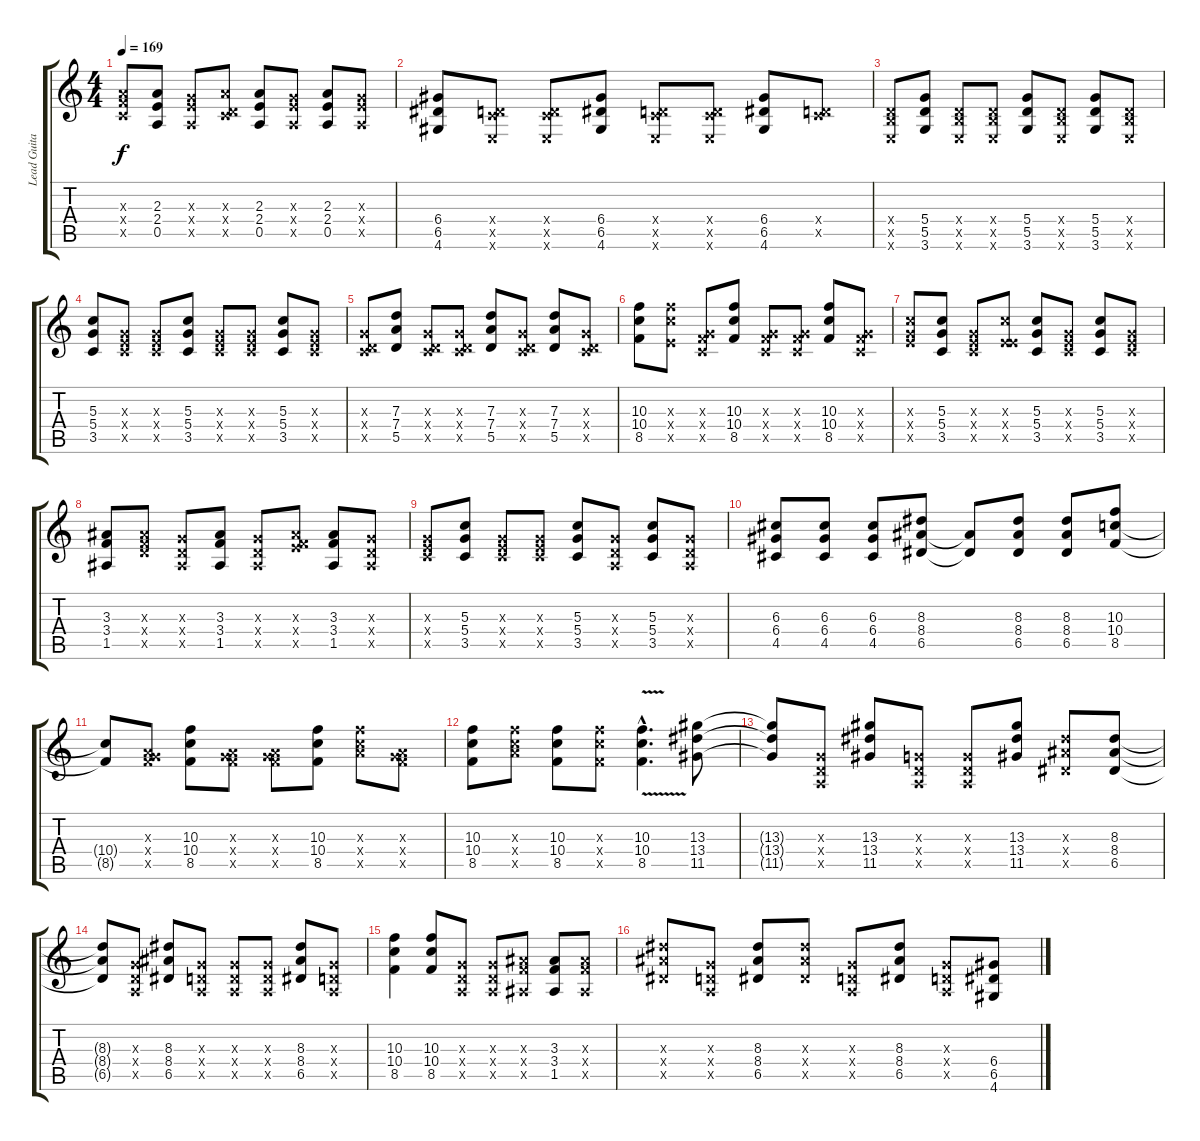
\track ("Lead Guitar" "Lead Guita") {instrument overdrivenguitar}
\staff {score tabs}
\tuning (E4 B3 G3 D3 A2 E2) {hide}
\ts (4 4)
\tempo 169
\clef g2
\ks c
(2.3{x} 3.4{x} 3.5{x}).8{dy f} (2.3 2.4 0.5).8 (0.3{x} 2.4{x} 0.5{x}).8 (2.3{x} 0.4{x} 3.5{x}).8 (2.3 2.4 0.5).8 (0.3{x} 2.4{x} 0.5{x}).8 (2.3 2.4 0.5).8 (0.3{x} 2.4{x} 0.5{x}).8 |
(6.4 6.5 4.6).8 (0.4{x} 3.5{x} 0.6{x}).8 (0.4{x} 3.5{x} 0.6{x}).8 (6.4 6.5 4.6).8 (0.4{x} 3.5{x} 0.6{x}).8 (0.4{x} 3.5{x} 0.6{x}).8 (6.4 6.5 4.6).8 (0.4{x} 3.5{x}).8 |
(0.4{x} 2.5{x} 0.6{x}).8 (5.4 5.5 3.6).8 (0.4{x} 2.5{x} 0.6{x}).8 (0.4{x} 2.5{x} 0.6{x}).8 (5.4 5.5 3.6).8 (0.4{x} 2.5{x} 0.6{x}).8 (5.4 5.5 3.6).8 (0.4{x} 2.5{x} 0.6{x}).8 |
(5.3 5.4 3.5).8 (0.3{x} 2.4{x} 3.5{x}).8 (0.3{x} 2.4{x} 3.5{x}).8 (5.3 5.4 3.5).8 (0.3{x} 2.4{x} 3.5{x}).8 (0.3{x} 2.4{x} 3.5{x}).8 (5.3 5.4 3.5).8 (0.3{x} 2.4{x} 3.5{x}).8 |
(0.3{x} 0.4{x} 3.5{x}).8 (7.3 7.4 5.5).8 (0.3{x} 0.4{x} 3.5{x}).8 (0.3{x} 0.4{x} 3.5{x}).8 (7.3 7.4 5.5).8 (0.3{x} 0.4{x} 3.5{x}).8 (7.3 7.4 5.5).8 (0.3{x} 0.4{x} 3.5{x}).8 |
(10.3 10.4 8.5).8 (10.3{x} 10.4{x} 7.5{x}).8 (0.3{x} 3.4{x} 3.5{x}).8 (10.3 10.4 8.5).8 (0.3{x} 3.4{x} 3.5{x}).8 (0.3{x} 3.4{x} 3.5{x}).8 (10.3 10.4 8.5).8 (0.3{x} 3.4{x} 3.5{x}).8 |
(5.3{x} 5.4{x} 7.5{x}).8 (5.3 5.4 3.5).8 (0.3{x} 2.4{x} 3.5{x}).8 (5.3{x} 2.4{x} 7.5{x}).8 (5.3 5.4 3.5).8 (0.3{x} 2.4{x} 3.5{x}).8 (5.3 5.4 3.5).8 (0.3{x} 2.4{x} 3.5{x}).8 |
(3.3 3.4 1.5).8 (3.3{x} 3.4{x} 5.5{x}).8 (0.3{x} 0.4{x} 1.5{x}).8 (3.3 3.4 1.5).8 (0.3{x} 0.4{x} 1.5{x}).8 (3.3{x} 3.4{x} 7.5{x}).8 (3.3 3.4 1.5).8 (0.3{x} 0.4{x} 1.5{x}).8 |
(0.3{x} 2.4{x} 3.5{x}).8 (5.3 5.4 3.5).8 (0.3{x} 2.4{x} 3.5{x}).8 (0.3{x} 2.4{x} 3.5{x}).8 (5.3 5.4 3.5).8 (0.3{x} 0.4{x} 0.5{x}).8 (5.3 5.4 3.5).8 (0.3{x} 0.4{x} 0.5{x}).8 |
(6.3 6.4 4.5).8 (6.3 6.4 4.5).8 (6.3 6.4 4.5).8 (8.3 8.4 6.5).8 (8.4{t} 6.5{t}).8 (8.3 8.4 6.5).8 (8.3 8.4 6.5).8 (10.3 10.4 8.5).8 |
(10.4{t} 8.5{t}).8 (0.3{x} 7.4{x} 8.5{x}).8 (10.3 10.4 8.5).8 (0.3{x} 7.4{x} 8.5{x}).8 (0.3{x} 7.4{x} 8.5{x}).8 (10.3 10.4 8.5).8 (10.3{x} 10.4{x} 12.5{x}).8 (0.3{x} 7.4{x} 8.5{x}).8 |
(10.3 10.4 8.5).8 (10.3{x} 10.4{x} 12.5{x}).8 (10.3 10.4 8.5).8 (10.3{x} 10.4{x} 8.5{x}).8 (10.3{v hac} 10.4{hac} 8.5{hac}).4{d} (13.3 13.4 11.5).8 |
(13.3{t} 13.4{t} 11.5{t}).8 (0.3{x} 0.4{x} 0.5{x}).8 (13.3 13.4 11.5).8 (0.3{x} 0.4{x} 0.5{x}).8 (0.3{x} 0.4{x} 0.5{x}).8 (13.3 13.4 11.5).8 (8.3{x} 8.4{x} 6.5{x}).8 (8.3 8.4 6.5).8 |
(8.3{t} 8.4{t} 6.5{t}).8 (0.3{x} 0.4{x} 0.5{x}).8 (8.3 8.4 6.5).8 (0.3{x} 0.4{x} 0.5{x}).8 (0.3{x} 0.4{x} 0.5{x}).8 (0.3{x} 0.4{x} 0.5{x}).8 (8.3 8.4 6.5).8 (0.3{x} 0.4{x} 0.5{x}).8 |
(10.3 10.4 8.5).4 (10.3 10.4 8.5).8 (0.3{x} 0.4{x} 0.5{x}).8 (0.3{x} 0.4{x} 0.5{x}).8 (3.3{x} 3.4{x} 1.5{x}).8 (3.3 3.4 1.5).8 (3.3{x} 3.4{x} 1.5{x}).8 |
(8.3{x} 8.4{x} 6.5{x}).8 (0.3{x} 0.4{x} 0.5{x}).8 (8.3 8.4 6.5).8 (8.3{x} 8.4{x} 6.5{x}).8 (0.3{x} 0.4{x} 0.5{x}).8 (8.3 8.4 6.5).8 (0.3{x} 0.4{x} 0.5{x}).8 (6.4 6.5 4.6).8
